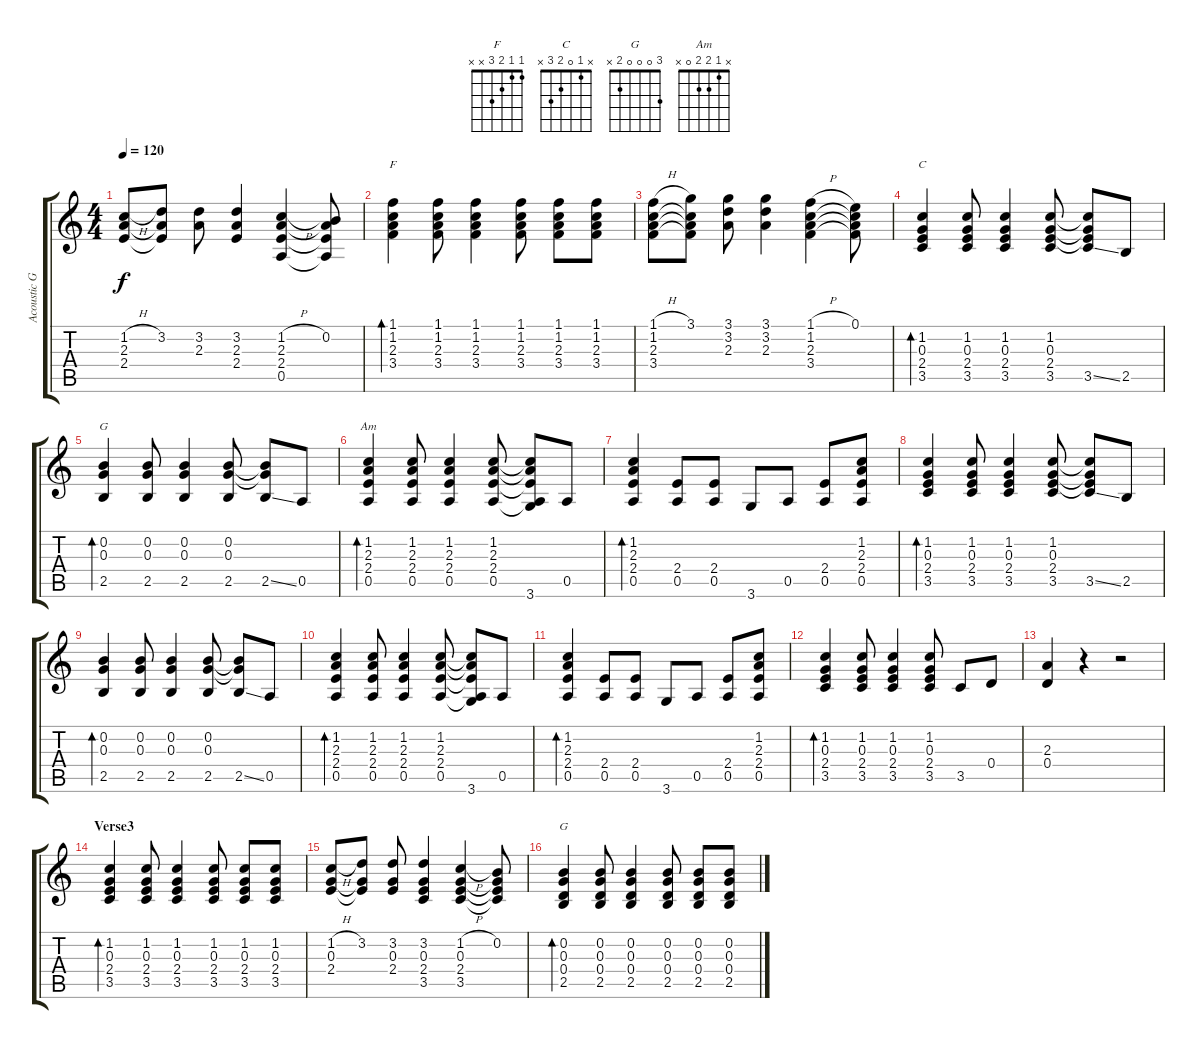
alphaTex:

\track ("Acoustic Guitar 2" "Acoustic G") {instrument acousticguitarsteel}
\staff {score tabs}
\tuning (E4 B3 G3 D3 A2 E2) {hide}
\chord ("F" 1 1 2 3 x x)
\chord ("C" x 1 0 2 3 x)
\chord ("G" x 0 0 x 2 x)
\chord ("Am" x 1 2 2 0 x)
\chord ("G" 3 0 0 0 2 x)
\ts (4 4)
\tempo 120
\clef g2
\ks c
(1.2{h} 2.3 2.4).8{dy f} (3.2 2.3{t} 2.4{t}).8 (3.2 2.3).8 (3.2 2.3 2.4).4 (1.2{h} 2.3 2.4 0.5).4 (0.2 2.3{t} 2.4{t} 0.5{t}).8 |
(1.1 1.2 2.3 3.4).4{bd 120 ch "F"} (1.1 1.2 2.3 3.4).8 (1.1 1.2 2.3 3.4).4 (1.1 1.2 2.3 3.4).8 (1.1 1.2 2.3 3.4).8 (1.1 1.2 2.3 3.4).8 |
(1.1{h} 1.2 2.3 3.4).8 (3.1 1.2{t} 2.3{t} 3.4{t}).8 (3.1 3.2 2.3).8 (3.1 3.2 2.3).4 (1.1{h} 1.2 2.3 3.4).4 (0.1 1.2{t} 2.3{t} 3.4{t}).8 |
(1.2 0.3 2.4 3.5).4{bd 120 ch "C"} (1.2 0.3 2.4 3.5).8 (1.2 0.3 2.4 3.5).4 (1.2 0.3 2.4 3.5).8 (1.2{t} 0.3{t} 2.4{t} 3.5{ss}).8 2.5.8 |
(0.2 0.3 2.5).4{bd 120 ch "G"} (0.2 0.3 2.5).8 (0.2 0.3 2.5).4 (0.2 0.3 2.5).8 (0.2{t} 0.3{t} 2.5{ss}).8 0.5.8 |
(1.2 2.3 2.4 0.5).4{bd 120 ch "Am"} (1.2 2.3 2.4 0.5).8 (1.2 2.3 2.4 0.5).4 (1.2 2.3 2.4 0.5).8 (1.2{t} 2.3{t} 2.4{t} 0.5{t} 3.6).8 0.5.8 |
(1.2 2.3 2.4 0.5).4{bd 120} (2.4 0.5).8 (2.4 0.5).8 3.6.8 0.5.8 (2.4 0.5).8 (1.2 2.3 2.4 0.5).8 |
(1.2 0.3 2.4 3.5).4{bd 120} (1.2 0.3 2.4 3.5).8 (1.2 0.3 2.4 3.5).4 (1.2 0.3 2.4 3.5).8 (1.2{t} 0.3{t} 2.4{t} 3.5{ss}).8 2.5.8 |
(0.2 0.3 2.5).4{bd 120} (0.2 0.3 2.5).8 (0.2 0.3 2.5).4 (0.2 0.3 2.5).8 (0.2{t} 0.3{t} 2.5{ss}).8 0.5.8 |
(1.2 2.3 2.4 0.5).4{bd 120} (1.2 2.3 2.4 0.5).8 (1.2 2.3 2.4 0.5).4 (1.2 2.3 2.4 0.5).8 (1.2{t} 2.3{t} 2.4{t} 0.5{t} 3.6).8 0.5.8 |
(1.2 2.3 2.4 0.5).4{bd 120} (2.4 0.5).8 (2.4 0.5).8 3.6.8 0.5.8 (2.4 0.5).8 (1.2 2.3 2.4 0.5).8 |
(1.2 0.3 2.4 3.5).4{bd 120} (1.2 0.3 2.4 3.5).8 (1.2 0.3 2.4 3.5).4 (1.2 0.3 2.4 3.5).8 3.5.8 0.4.8 |
(2.3 0.4).4 r.4 r.2 |
\section ("" "Verse3")
(1.2 0.3 2.4 3.5).4{bd 120} (1.2 0.3 2.4 3.5).8 (1.2 0.3 2.4 3.5).4 (1.2 0.3 2.4 3.5).8 (1.2 0.3 2.4 3.5).8 (1.2 0.3 2.4 3.5).8 |
(1.2{h} 0.3 2.4).8 (3.2 0.3{t} 2.4{t}).8 (3.2 0.3 2.4).8 (3.2 0.3 2.4 3.5).4 (1.2{h} 0.3 2.4 3.5).4 (0.2 0.3{t} 2.4{t} 3.5{t}).8 |
(0.2 0.3 0.4 2.5).4{bd 120 ch "G"} (0.2 0.3 0.4 2.5).8 (0.2 0.3 0.4 2.5).4 (0.2 0.3 0.4 2.5).8 (0.2 0.3 0.4 2.5).8 (0.2 0.3 0.4 2.5).8
